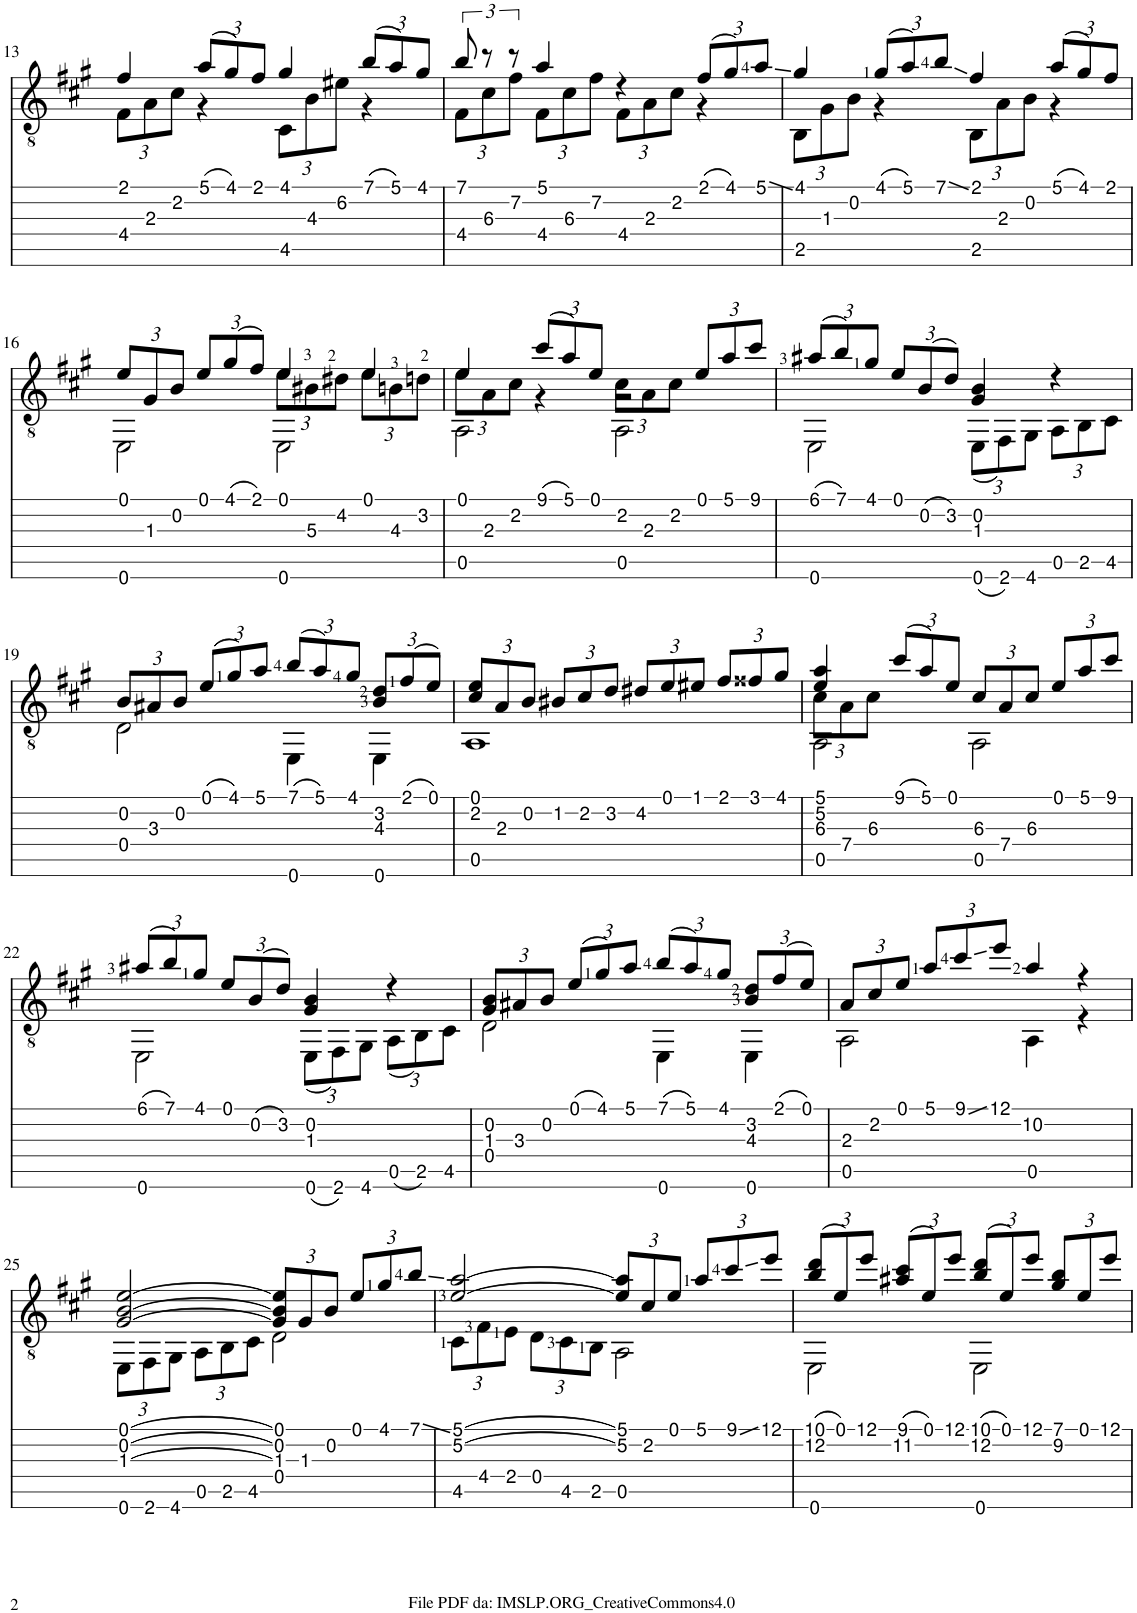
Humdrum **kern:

**kern	**kern
*part1	*part1
*staff2	*staff1
*I"Guitar	*
*I'Guit.	*
!!LO:PB:g=z
*	*clefGv2
*k[f#c#g#]	*k[f#c#g#]
*M4/4	*M4/4
*met(c)	*met(c)
=13	=13
*^	*^
*	*Xbrackettup	*	*Xbrackettup
4f#	12F#L	4f#/	12F#\L
.	12A	.	12A\
.	12c#J	.	12c#\J
12aL	4r	(12a/L	4r
12g#	.	12g#/)	.
12f#J	.	12f#/J	.
4g#	12C#L	4g#/	12C#\L
.	12B	.	12B\
.	12e#J	.	12e#X\J
12bL	4r	(12b/L	4r
12a	.	12a/)	.
12g#J	.	12g#/J	.
=14	=14	=14	=14
*	*	*brackettup	*Xbrackettup
12b	12F#L	12b/	12F#\L
12r	12c#	12r	12c#\
12r	12f#J	12r	12f#\J
4a	12F#L	4a/	12F#\L
.	12c#	.	12c#\
.	12f#J	.	12f#\J
4r	12F#L	4r	12F#\L
.	12A	.	12A\
.	12c#J	.	12c#\J
12f#L	4r	(12f#/L	4r
12g#	.	12g#/)	.
12aJ	.	12a/J	.
=15	=15	=15	=15
4g#	12BBL	4g#/	12BB\L
.	12G#	.	12G#\
.	12BJ	.	12B\J
12g#L	4r	(12g#/L	4r
12a	.	12a/)	.
12bJ	.	12b/J	.
4f#	12BBL	4f#/	12BB\L
.	12A	.	12A\
.	12BJ	.	12B\J
12aL	4r	(12a/L	4r
12g#	.	12g#/)	.
12f#J	.	12f#/J	.
!!LO:LB:g=z
=16	=16	=16	=16
*	*^	*	*^
12eL	2ryy	2EE	12e/L	2ryy	2EE\
12G#	.	.	12G#/	.	.
12BJ	.	.	12B/J	.	.
12eL	.	.	12e/L	.	.
12g#	.	.	(12g#/	.	.
12f#J	.	.	12f#/J)	.	.
12eL	4e	2EE	12e\L	4e/	2EE\
12B#	.	.	12B#X\	.	.
12d#J	.	.	12d#X\J	.	.
12eL	4e	.	12e\L	4e/	.
12B	.	.	12Bn\	.	.
12dJ	.	.	12dn\J	.	.
=17	=17	=17	=17	=17	=17
12eL	4e	2AA	12e\L	4e/	2AA\
12A	.	.	12A\	.	.
12c#J	.	.	12c#\J	.	.
12cc#L	4r	.	(12cc#/L	4r	.
12a	.	.	12a/)	.	.
12eJ	.	.	12e/J	.	.
12c#L	2r	2AA	12c#\L	2r	2AA\
12A	.	.	12A\	.	.
12c#J	.	.	12c#\J	.	.
12eL	.	.	12e/L	.	.
12a	.	.	12a/	.	.
12cc#J	.	.	12cc#/J	.	.
*	*v	*v	*	*	*
*	*	*	*v	*v
=18	=18	=18	=18
12a#L	2EE	(12a#X/L	2EE\
12b	.	12b/)	.
12g#J	.	12g#/J	.
12eL	.	12e/L	.
12B	.	(12B/	.
12dJ	.	12d/J)	.
4G# 4B	12EEL	4G#/ 4B/	(12EE\L
.	12FF#	.	12FF#\)
.	12GG#J	.	12GG#\J
4r	12AAL	4r	12AA\L
.	12BB	.	12BB\
.	12C#J	.	12C#\J
!!LO:LB:g=z	!!
=19	=19	=19	=19
12BL	2D	12B/L	2D\
12A#	.	12A#X/	.
12BJ	.	12B/J	.
12eL	.	(12e/L	.
12g#	.	12g#/)	.
12aJ	.	12a/J	.
12bL	4EE	(12b/L	4EE\
12a	.	12a/)	.
12g#J	.	12g#/J	.
12B\ 12d\L	4EE	12B/ 12d/L	4EE\
12f#	.	(12f#/	.
12eJ	.	12e/J)	.
=20	=20	=20	=20
12c#\ 12e\L	1AA	12c#/ 12e/L	1AA
12A	.	12A/	.
12BJ	.	12B/J	.
12B#L	.	12B#X/L	.
12c#	.	12c#/	.
12dJ	.	12d/J	.
12d#L	.	12d#X/L	.
12e	.	12e/	.
12e#J	.	12e#X/J	.
12f#L	.	12f#/L	.
12f##	.	12f##X/	.
12g#J	.	12g#/J	.
=21	=21	=21	=21
*	*^	*	*^
4e 4a	12c#L	2AA	4e/ 4a/	12c#\L	2AA\
.	12A	.	.	12A\	.
.	12c#J	.	.	12c#\J	.
12cc#L	2.ryy	.	(12cc#/L	2.ryy	.
12a	.	.	12a/)	.	.
12eJ	.	.	12e/J	.	.
12c#L	.	2AA	12c#/L	.	2AA\
12A	.	.	12A/	.	.
12c#J	.	.	12c#/J	.	.
12eL	.	.	12e/L	.	.
12a	.	.	12a/	.	.
12cc#J	.	.	12cc#/J	.	.
*	*v	*v	*	*	*
*	*	*	*v	*v
!!LO:LB:g=z
=22	=22	=22	=22
12a#L	2EE	(12a#X/L	2EE\
12b	.	12b/)	.
12g#J	.	12g#/J	.
12eL	.	12e/L	.
12B	.	(12B/	.
12dJ	.	12d/J)	.
4G# 4B	12EEL	4G#/ 4B/	(12EE\L
.	12FF#	.	12FF#\)
.	12GG#J	.	12GG#\J
4r	12AAL	4r	(12AA\L
.	12BB	.	12BB\)
.	12C#J	.	12C#\J
=23	=23	=23	=23
12G#\ 12B\L	2D	12G#/ 12B/L	2D\
12A#	.	12A#X/	.
12BJ	.	12B/J	.
12eL	.	(12e/L	.
12g#	.	12g#/)	.
12aJ	.	12a/J	.
12bL	4EE	(12b/L	4EE\
12a	.	12a/)	.
12g#J	.	12g#/J	.
12B\ 12d\L	4EE	12B/ 12d/L	4EE\
12f#	.	(12f#/	.
12eJ	.	12e/J)	.
=24	=24	=24	=24
12AL	2AA	12A/L	2AA\
12c#	.	12c#/	.
12eJ	.	12e/J	.
12aL	.	12a/L	.
12cc#	.	12cc#/	.
12eeJ	.	12ee/J	.
4a	4AA	4a/	4AA\
4r	4r	4r	4r
!!LO:LB:g=z	!!
=25	=25	=25	=25
[2G# [2B [2e	12EEL	[2G#/ [2B/ [2e/	12EE\L
.	12FF#	.	12FF#\
.	12GG#J	.	12GG#\J
.	12AAL	.	12AA\L
.	12BB	.	12BB\
.	12C#J	.	12C#\J
12G#]\ 12B]\ 12e]\L	2D	12G#/] 12B/] 12e/]L	2D\
12G#	.	12G#/	.
12BJ	.	12B/J	.
12eL	.	12e/L	.
12g#	.	12g#/	.
12bJ	.	12b/J	.
=26	=26	=26	=26
[2e [2a	12C#L	[2e/ [2a/	12C#\L
.	12F#	.	12F#\
.	12EJ	.	12E\J
.	12DL	.	12D\L
.	12C#	.	12C#\
.	12BBJ	.	12BB\J
12e]\ 12a]\L	2AA	12e/] 12a/]L	2AA\
12c#	.	12c#/	.
12eJ	.	12e/J	.
12aL	.	12a/L	.
12cc#	.	12cc#/	.
12eeJ	.	12ee/J	.
=27	=27	=27	=27
12b\ 12dd\L	2EE	(12b/ 12dd/L	2EE\
12e	.	12e/)	.
12eeJ	.	12ee/J	.
12a#\ 12cc#\L	.	(12a#X/ 12cc#/L	.
12e	.	12e/)	.
12eeJ	.	12ee/J	.
12b\ 12dd\L	2EE	(12b/ 12dd/L	2EE\
12e	.	12e/)	.
12eeJ	.	12ee/J	.
12g#\ 12b\L	.	12g#/ 12b/L	.
12e	.	12e/	.
12eeJ	.	12ee/J	.
*v	*v	*	*
*	*v	*v
=	=
*-	*-
